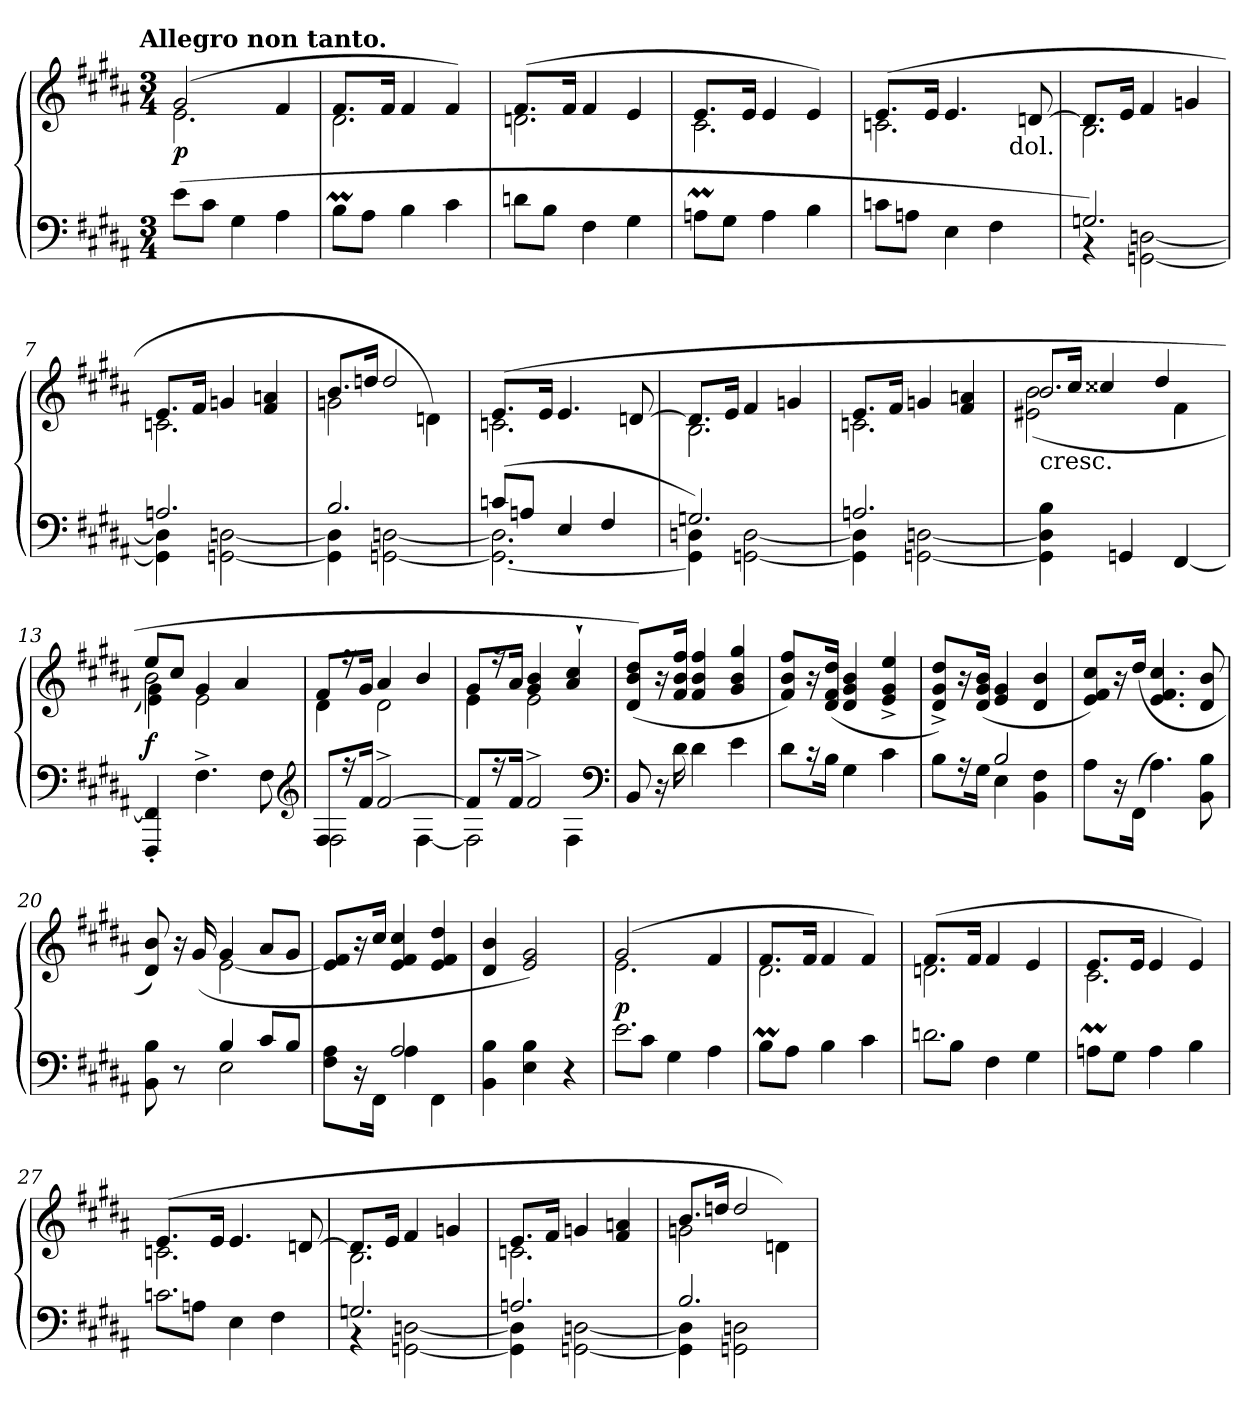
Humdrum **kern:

**kern	**kern	**dynam
*part1	*part1	*part1
*staff2	*staff1	*staff1/2
*clefF4	*clefG2	*
*k[f#c#g#d#a#]	*k[f#c#g#d#a#]	*
*B:	*B:	*
!!LO:TX:omd:t=Allegro non tanto.
*M3/4	*M3/4	*
*MM119	*MM119	*
=1	=1	=1
*	*^	*
(>8eL	(>2g#	2.e	p
8c#J	.	.	.
4G#	.	.	.
4A#	4f#	.	.
=2	=2	=2	=2
8BML	8.f#L	2.d#	.
8A#J	.	.	.
.	16f#Jk	.	.
4B	4f#	.	.
4c#	4f#)	.	.
=3	=3	=3	=3
8dnL	(>8.f#L	2.dn	.
8BJ	.	.	.
.	16f#Jk	.	.
4F#	4f#	.	.
4G#	4e	.	.
=4	=4	=4	=4
8AnML	8.eL	2.c#	.
8G#J	.	.	.
.	16eJk	.	.
4A	4e	.	.
4B	4e)	.	.
=5	=5	=5	=5
*	*	*^	*
8cnL	(>8.eL	2.cn	2ryy	.
8AnJ	.	.	.	.
.	16eJk	.	.	.
4E	4.e	.	.	.
4F#	.	.	16ryy	.
!	!	!	!LO:TX:b:t=dol.	!
.	.	.	8.ryy	.
.	[8dn	.	.	.
*	*	*v	*v	*
=6	=6	=6	=6
*^	*	*	*
2.Gn)	4rBB	8.dnL]	2.B	.
.	.	16eJk	.	.
.	[2Dn [2GGn	4f#	.	.
.	.	4gn	.	.
=7	=7	=7	=7	=7
2.An	4Dn] 4GGn]	8.eL	2.cn	.
.	.	16f#Jk	.	.
.	[2D [2GG	4gn	.	.
.	.	4an 4f#	.	.
=8	=8	=8	=8	=8
2.B	4Dn] 4GGn]	8.bL	2gn	.
.	.	16ddnJk	.	.
.	[2D [2GG	2dd	.	.
.	.	.	4dn)	.
=9	=9	=9	=9	=9
(<8cnL	2.Dn] 2.GGn_	(>8.eL	2.cn	.
8AnJ	.	.	.	.
.	.	16eJk	.	.
4E	.	4.e	.	.
4F#	.	.	.	.
.	.	[8dn	.	.
=10	=10	=10	=10	=10
2.Gn)	4Dn 4GGn]	8.dnL]	2.B	.
.	.	16eJk	.	.
.	[2D [2GG	4f#	.	.
.	.	4gn	.	.
=11	=11	=11	=11	=11
2.An	4Dn] 4GGn]	8.eL	2.cn	.
.	.	16f#Jk	.	.
.	[2D [2GG	4gn	.	.
.	.	4an 4f#	.	.
*v	*v	*	*	*
=12	=12	=12	=12
!	!LO:TX:c:t=cresc.	!	!
!	!LO:N:vis=2.	!	!
4B 4Dn] 4GGn]	8b	(>2b 2e#X	.
.	16cc#JJ	.	.
.	4cc##X	.	.
4GG	.	.	.
.	4dd#	.	.
[4FF#	.	4f#	.
.	16ryy	.	.
=13	=13	=13	=13
*	*	*^	*
4FF#]' 4FFF#'	8eeL	2b)	4g#\ 4e\	f
.	8cc#J	.	.	.
4.F#^	4g#	.	2e\	.
.	4ryy	4a#/	.	.
8F#	.	.	.	.
*	*v	*v	*v	*
*clefG2	*	*
=14	=14	=14
!LO:N:vis=2	!	!
*^	*^	*
8F#	2F#	8f#L	4d#	.
16r	.	16r	.	.
16f#JJ	.	16g#Jk	.	.
[2f#^	.	4a#	2d#	.
.	[4F#	4b	.	.
=15	=15	=15	=15	=15
8f#L]	2F#]	8g#L	4e	.
16r	.	16r	.	.
16f#Jk	.	16a#Jk	.	.
2f#^	.	4b 4g#	2e	.
.	4F#	4cc#` 4a#`	.	.
*v	*v	*	*	*
*	*v	*v	*
*clefF4	*	*
=16	=16	=16
8BB	(>8dd# 8b 8d#L)	.
16r	16r	.
16d#	16ff# 16b 16f#Jk	.
4d#	4ff#/ 4b/ 4f#/	.
4e	4gg#/ 4b/ 4g#/	.
=17	=17	=17
8d#L	8ff# 8b 8f#L)	.
16r	16r	.
16BJk	(>16dd# 16f# 16d#Jk	.
4G#	4b 4g# 4d#	.
4c#	4ee^< 4g#^< 4e^<	.
=18	=18	=18
*^	*	*
4ryy	8BL	8dd#^</ 8g#^</ 8d#^</L)	.
.	16r	16r	.
.	16G#Jk	(>16b 16g# 16d#Jk	.
2B	4E	4g# 4e	.
.	4F# 4BB	4b 4d#	.
*v	*v	*	*
=19	=19	=19
(>8A#\L	8cc#/ 8f#/ 8e/L)	.
16r	16r	.
(>16FF#Jk	(>16dd#Jk	.
4.A#)	4.cc# 4.f# 4.e	.
8B 8BB	8b 8d#	.
=20	=20	=20
*^	*^	*
4ryy	8B 8BB	8b 8d#)	4ryy	.
.	8r	16r	.	.
.	.	(>16g#	.	.
4B	2E	4g#	[2e	.
8c#L	.	8a#L	.	.
8BJ	.	8g#J	.	.
*	*	*v	*v	*
=21	=21	=21	=21
4ryy	8A#\ 8F#\L	8f#/ 8e]/L	.
.	16r	16r	.
.	16FF#\Jk	16cc#Jk	.
2A#	4A#	4cc# 4f# 4e	.
.	4FF#	4dd# 4f# 4e	.
*v	*v	*	*
=22	=22	=22
4B 4BB	4b 4d#	.
4B 4E	2g# 2e)	.
4r	.	.
=23	=23	=23
!LO:N:vis=2.	!	!
*	*^	*
8e\	(>2g#	2.e	p
8c#J	.	.	.
4G#	.	.	.
4A#	4f#	.	.
=24	=24	=24	=24
8BML	8.f#L	2.d#	.
8A#J	.	.	.
.	16f#Jk	.	.
4B	4f#	.	.
4c#	4f#)	.	.
=25	=25	=25	=25
!LO:N:vis=2.	!	!	!
8dn\	(>8.f#L	2.dn	.
8BJ	.	.	.
.	16f#Jk	.	.
4F#	4f#	.	.
4G#	4e	.	.
=26	=26	=26	=26
8AnML	8.eL	2.c#	.
8G#J	.	.	.
.	16eJk	.	.
4A	4e	.	.
4B	4e)	.	.
=27	=27	=27	=27
!LO:N:vis=2.	!	!	!
8cn\	(>8.eL	2.cn	.
8AnJ	.	.	.
.	16eJk	.	.
4E	4.e	.	.
4F#	.	.	.
.	[8dn	.	.
=28	=28	=28	=28
*^	*	*	*
2.Gn	4rBB	8.dnL]	2.B	.
.	.	16eJk	.	.
.	[2Dn [2GGn	4f#	.	.
.	.	4gn	.	.
=29	=29	=29	=29	=29
2.An	4Dn] 4GGn]	8.eL	2.cn	.
.	.	16f#Jk	.	.
.	[2D [2GG	4gn	.	.
.	.	4an 4f#	.	.
=30	=30	=30	=30	=30
2.B	4Dn] 4GGn]	8.bL	2gn	.
.	.	16ddnJk	.	.
.	2D 2GG	2dd	.	.
.	.	.	4dn)	.
*v	*v	*	*	*
*	*v	*v	*
=	=	=
*-	*-	*-
